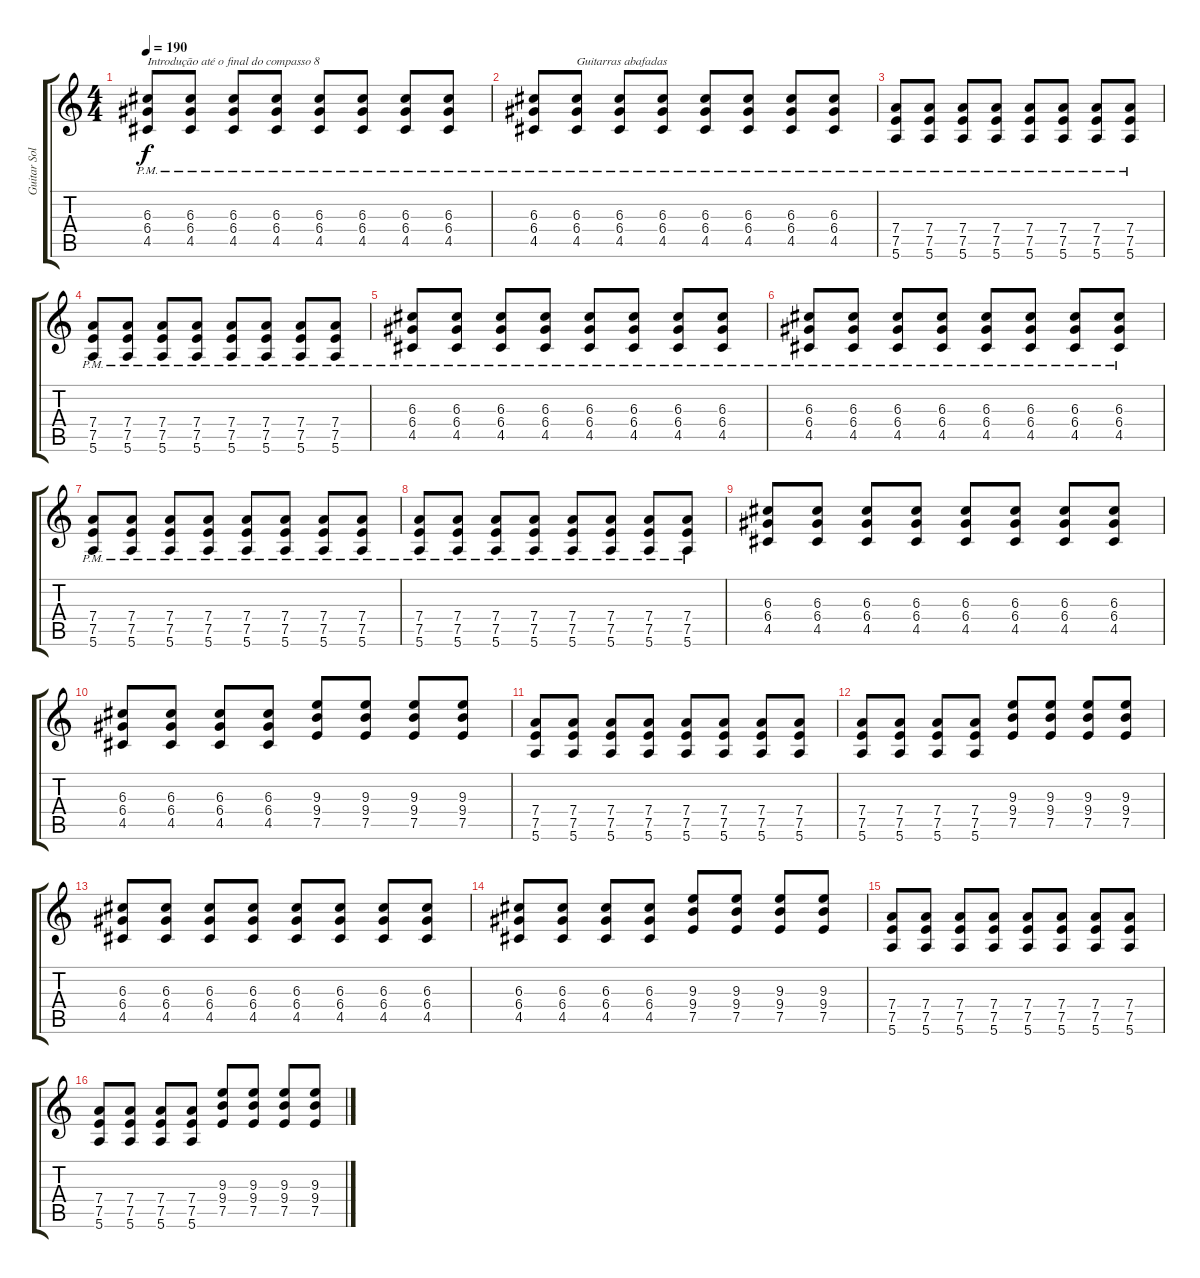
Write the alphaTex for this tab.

\track ("Guitar Solo" "Guitar Sol") {instrument overdrivenguitar}
\staff {score tabs}
\tuning (E4 B3 G3 D3 A2 E2) {hide}
\ts (4 4)
\tempo 190
\clef g2
\ks c
(6.3{pm} 6.4{pm} 4.5{pm}).8{txt "Introdução até o final do compasso 8" dy f instrument overdrivenguitar} (6.3{pm} 6.4{pm} 4.5{pm}).8 (6.3{pm} 6.4{pm} 4.5{pm}).8 (6.3{pm} 6.4{pm} 4.5{pm}).8 (6.3{pm} 6.4{pm} 4.5{pm}).8 (6.3{pm} 6.4{pm} 4.5{pm}).8 (6.3{pm} 6.4{pm} 4.5{pm}).8 (6.3{pm} 6.4{pm} 4.5{pm}).8 |
(6.3{pm} 6.4{pm} 4.5{pm}).8 (6.3{pm} 6.4{pm} 4.5{pm}).8{txt "Guitarras abafadas"} (6.3{pm} 6.4{pm} 4.5{pm}).8 (6.3{pm} 6.4{pm} 4.5{pm}).8 (6.3{pm} 6.4{pm} 4.5{pm}).8 (6.3{pm} 6.4{pm} 4.5{pm}).8 (6.3{pm} 6.4{pm} 4.5{pm}).8 (6.3{pm} 6.4{pm} 4.5{pm}).8 |
(7.4{pm} 7.5{pm} 5.6).8 (7.4{pm} 7.5{pm} 5.6{pm}).8 (7.4{pm} 7.5{pm} 5.6{pm}).8 (7.4{pm} 7.5{pm} 5.6{pm}).8 (7.4{pm} 7.5{pm} 5.6{pm}).8 (7.4{pm} 7.5{pm} 5.6{pm}).8 (7.4{pm} 7.5{pm} 5.6{pm}).8 (7.4{pm} 7.5{pm} 5.6{pm}).8 |
(7.4{pm} 7.5{pm} 5.6{pm}).8 (7.4{pm} 7.5{pm} 5.6{pm}).8 (7.4{pm} 7.5{pm} 5.6{pm}).8 (7.4{pm} 7.5{pm} 5.6{pm}).8 (7.4{pm} 7.5{pm} 5.6{pm}).8 (7.4{pm} 7.5{pm} 5.6{pm}).8 (7.4{pm} 7.5{pm} 5.6{pm}).8 (7.4{pm} 7.5{pm} 5.6{pm}).8 |
(6.3{pm} 6.4{pm} 4.5).8 (6.3{pm} 6.4{pm} 4.5{pm}).8 (6.3{pm} 6.4{pm} 4.5{pm}).8 (6.3{pm} 6.4{pm} 4.5{pm}).8 (6.3{pm} 6.4{pm} 4.5{pm}).8 (6.3{pm} 6.4{pm} 4.5{pm}).8 (6.3{pm} 6.4{pm} 4.5{pm}).8 (6.3{pm} 6.4{pm} 4.5{pm}).8 |
(6.3{pm} 6.4{pm} 4.5{pm}).8 (6.3{pm} 6.4{pm} 4.5{pm}).8 (6.3{pm} 6.4{pm} 4.5{pm}).8 (6.3{pm} 6.4{pm} 4.5{pm}).8 (6.3{pm} 6.4{pm} 4.5{pm}).8 (6.3{pm} 6.4{pm} 4.5{pm}).8 (6.3{pm} 6.4{pm} 4.5{pm}).8 (6.3{pm} 6.4{pm} 4.5{pm}).8 |
(7.4{pm} 7.5{pm} 5.6{pm}).8 (7.4{pm} 7.5{pm} 5.6{pm}).8 (7.4{pm} 7.5{pm} 5.6{pm}).8 (7.4{pm} 7.5{pm} 5.6{pm}).8 (7.4{pm} 7.5{pm} 5.6{pm}).8 (7.4{pm} 7.5{pm} 5.6{pm}).8 (7.4{pm} 7.5{pm} 5.6{pm}).8 (7.4{pm} 7.5{pm} 5.6{pm}).8 |
(7.4{pm} 7.5{pm} 5.6{pm}).8 (7.4{pm} 7.5{pm} 5.6{pm}).8 (7.4{pm} 7.5{pm} 5.6{pm}).8 (7.4{pm} 7.5{pm} 5.6{pm}).8 (7.4{pm} 7.5{pm} 5.6{pm}).8 (7.4{pm} 7.5{pm} 5.6{pm}).8 (7.4{pm} 7.5{pm} 5.6{pm}).8 (7.4{pm} 7.5{pm} 5.6{pm}).8 |
(6.3 6.4 4.5).8 (6.3 6.4 4.5).8 (6.3 6.4 4.5).8 (6.3 6.4 4.5).8 (6.3 6.4 4.5).8 (6.3 6.4 4.5).8 (6.3 6.4 4.5).8 (6.3 6.4 4.5).8 |
(6.3 6.4 4.5).8 (6.3 6.4 4.5).8 (6.3 6.4 4.5).8 (6.3 6.4 4.5).8 (9.3 9.4 7.5).8 (9.3 9.4 7.5).8 (9.3 9.4 7.5).8 (9.3 9.4 7.5).8 |
(7.4 7.5 5.6).8 (7.4 7.5 5.6).8 (7.4 7.5 5.6).8 (7.4 7.5 5.6).8 (7.4 7.5 5.6).8 (7.4 7.5 5.6).8 (7.4 7.5 5.6).8 (7.4 7.5 5.6).8 |
(7.4 7.5 5.6).8 (7.4 7.5 5.6).8 (7.4 7.5 5.6).8 (7.4 7.5 5.6).8 (9.3 9.4 7.5).8 (9.3 9.4 7.5).8 (9.3 9.4 7.5).8 (9.3 9.4 7.5).8 |
(6.3 6.4 4.5).8 (6.3 6.4 4.5).8 (6.3 6.4 4.5).8 (6.3 6.4 4.5).8 (6.3 6.4 4.5).8 (6.3 6.4 4.5).8 (6.3 6.4 4.5).8 (6.3 6.4 4.5).8 |
(6.3 6.4 4.5).8 (6.3 6.4 4.5).8 (6.3 6.4 4.5).8 (6.3 6.4 4.5).8 (9.3 9.4 7.5).8 (9.3 9.4 7.5).8 (9.3 9.4 7.5).8 (9.3 9.4 7.5).8 |
(7.4 7.5 5.6).8 (7.4 7.5 5.6).8 (7.4 7.5 5.6).8 (7.4 7.5 5.6).8 (7.4 7.5 5.6).8 (7.4 7.5 5.6).8 (7.4 7.5 5.6).8 (7.4 7.5 5.6).8 |
(7.4 7.5 5.6).8 (7.4 7.5 5.6).8 (7.4 7.5 5.6).8 (7.4 7.5 5.6).8 (9.3 9.4 7.5).8 (9.3 9.4 7.5).8 (9.3 9.4 7.5).8 (9.3 9.4 7.5).8
